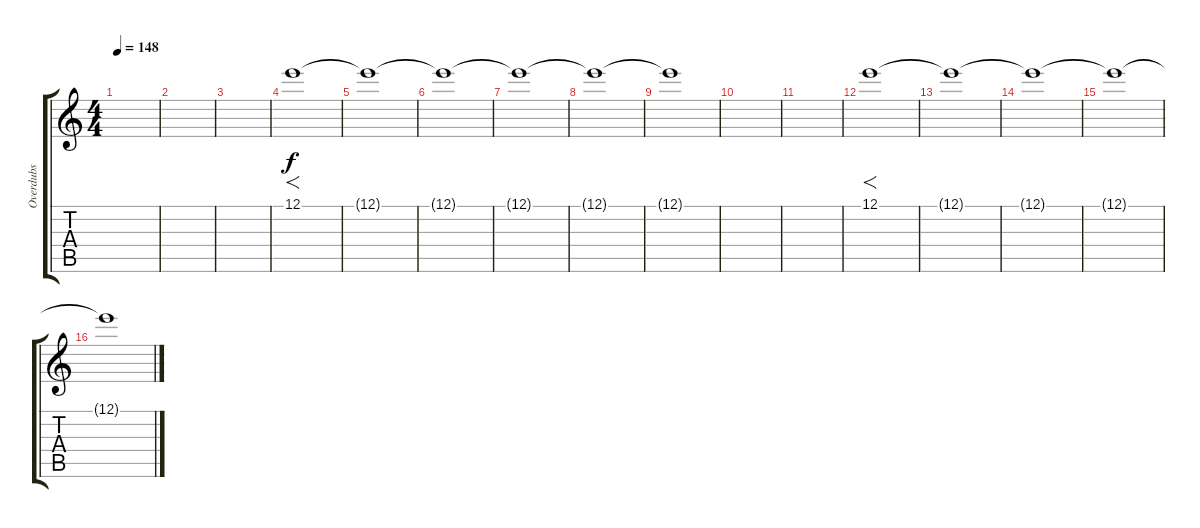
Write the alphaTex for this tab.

\track ("Overdubs" "Overdubs") {instrument overdrivenguitar}
\staff {score tabs}
\tuning (E4 B3 G3 D3 A2 E2) {hide}
\ts (4 4)
\tempo 148
\clef g2
\ks c
|
|
|
12.1.1{f volume 13} |
12.1{t}.1 |
12.1{t}.1 |
12.1{t}.1 |
12.1{t}.1 |
12.1{t}.1{volume 6} |
|
|
12.1.1{f volume 13} |
12.1{t}.1 |
12.1{t}.1 |
12.1{t}.1 |
12.1{t}.1
